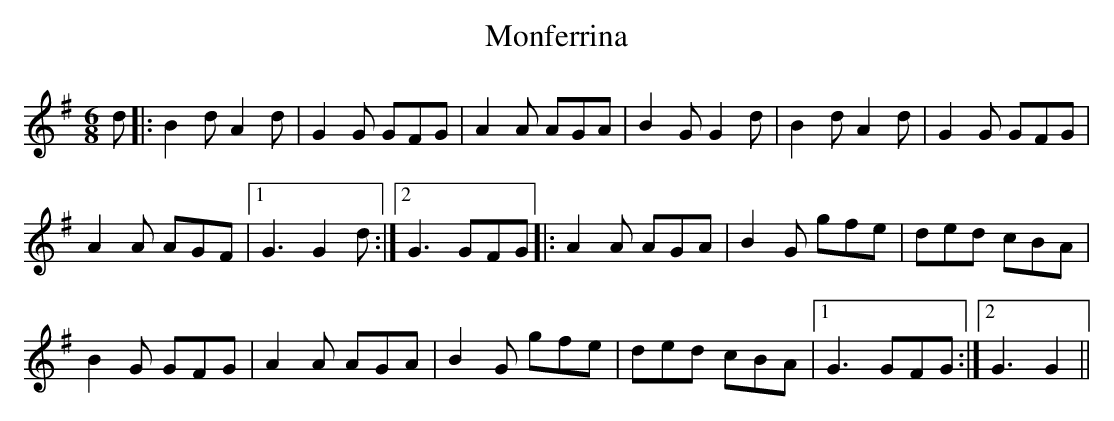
X:1
T:Monferrina
L:1/8
M:6/8
K:G
d |: B2d A2d | G2G GFG | A2A AGA | B2G G2d | B2d A2d | G2G GFG |
A2A AGF |1 G3 G2d :|2 G3GFG |: A2A AGA | B2G gfe | ded cBA |
B2G GFG | A2A AGA | B2G gfe | ded cBA |1 G3 GFG :|2 G3G2 ||
